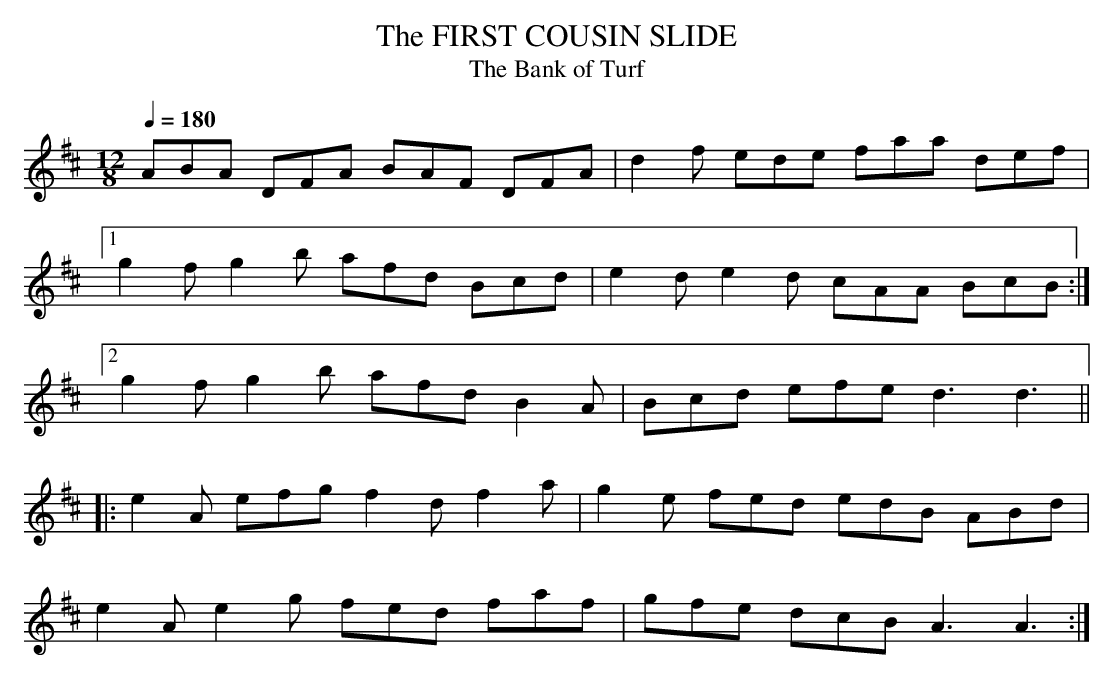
X:1
T:FIRST COUSIN SLIDE, The
T:The Bank of Turf
Q:1/4=180
L:1/8
M:12/8
K:D
ABA DFA BAF DFA|d2f ede faa def|
[1 g2f g2b afd Bcd|e2d e2d cAA BcB:|
[2 g2f g2b afd B2A|Bcd efe d3 d3||
|:e2A efg f2d f2a|g2e fed edB ABd|
e2A e2g fed faf|gfe dcB A3 A3 :|
